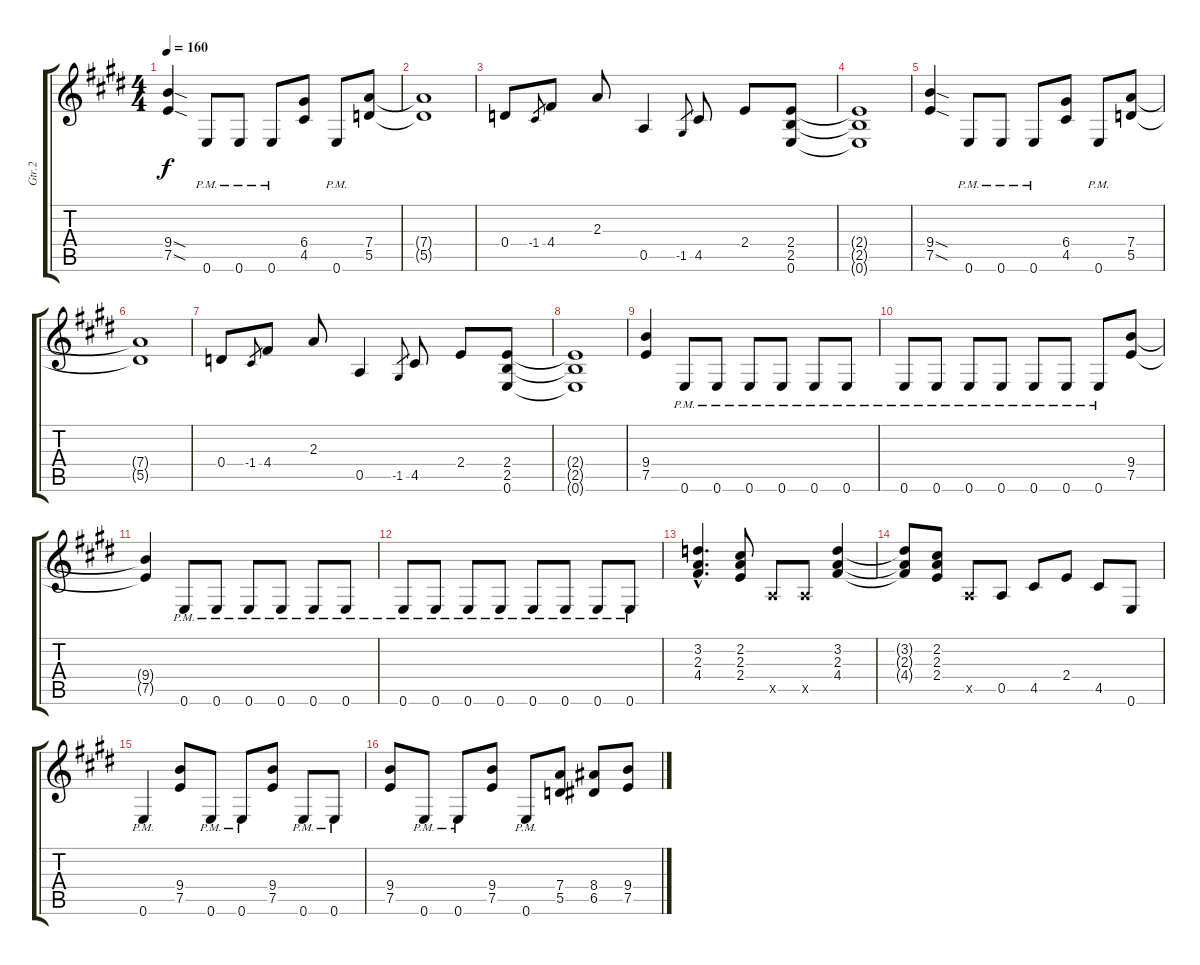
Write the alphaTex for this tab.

\track ("Gtr.2" "Gtr.2") {instrument overdrivenguitar}
\staff {score tabs}
\tuning (E4 B3 G3 D3 A2 E2) {hide}
\ts (4 4)
\tempo 160
\clef g2
\ks e
(9.4{sod} 7.5{sod}).4{dy f} 0.6{pm}.8 0.6{pm}.8 0.6{pm}.8 (6.4 4.5).8 0.6{pm}.8 (7.4 5.5).8 |
(7.4{t} 5.5{t}).1 |
0.4.8 -1.4.8{gr} 4.4.8 2.3.8 0.5.4 -1.5.8{gr} 4.5.8 2.4.8 (2.4 2.5 0.6).8 |
(2.4{t} 2.5{t} 0.6{t}).1 |
(9.4{sod} 7.5{sod}).4 0.6{pm}.8 0.6{pm}.8 0.6{pm}.8 (6.4 4.5).8 0.6{pm}.8 (7.4 5.5).8 |
(7.4{t} 5.5{t}).1 |
0.4.8 -1.4.8{gr} 4.4.8 2.3.8 0.5.4 -1.5.8{gr} 4.5.8 2.4.8 (2.4 2.5 0.6).8 |
(2.4{t} 2.5{t} 0.6{t}).1 |
(9.4 7.5).4 0.6{pm}.8 0.6{pm}.8 0.6{pm}.8 0.6{pm}.8 0.6{pm}.8 0.6{pm}.8 |
0.6{pm}.8 0.6{pm}.8 0.6{pm}.8 0.6{pm}.8 0.6{pm}.8 0.6{pm}.8 0.6{pm}.8 (9.4 7.5).8 |
(9.4{t} 7.5{t}).4 0.6{pm}.8 0.6{pm}.8 0.6{pm}.8 0.6{pm}.8 0.6{pm}.8 0.6{pm}.8 |
0.6{pm}.8 0.6{pm}.8 0.6{pm}.8 0.6{pm}.8 0.6{pm}.8 0.6{pm}.8 0.6{pm}.8 0.6{pm}.8 |
(3.2{hac} 2.3{hac} 4.4{hac}).4{d} (2.2 2.3 2.4).8 0.5{x}.8 0.5{x}.8 (3.2 2.3 4.4).4 |
(3.2{t} 2.3{t} 4.4{t}).8 (2.2 2.3 2.4).8 0.5{x}.8 0.5.8 4.5.8 2.4.8 4.5.8 0.6.8 |
0.6{pm}.4 (9.4 7.5).8 0.6{pm}.8 0.6{pm}.8 (9.4 7.5).8 0.6{pm}.8 0.6{pm}.8 |
(9.4 7.5).8 0.6{pm}.8 0.6{pm}.8 (9.4 7.5).8 0.6{pm}.8 (7.4 5.5).8 (8.4 6.5).8 (9.4 7.5).8
